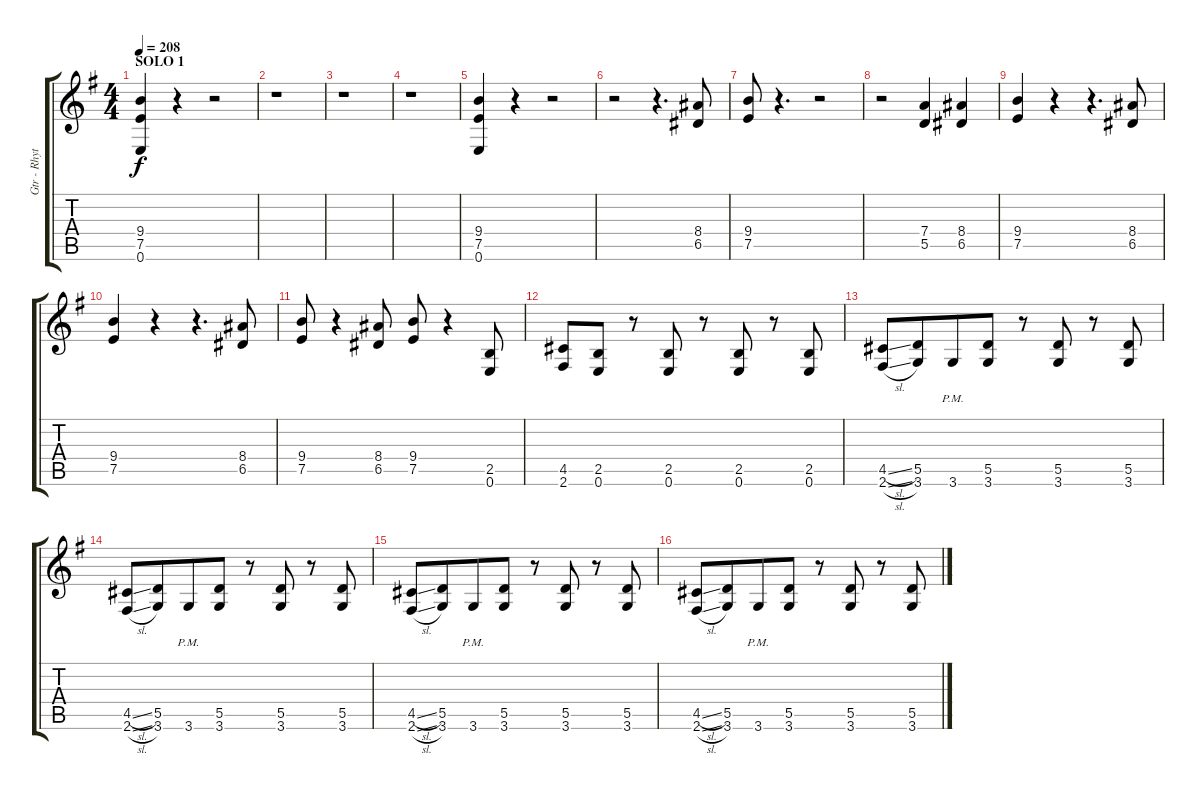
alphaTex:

\track ("Gtr - Rhythm 2" "Gtr - Rhyt") {instrument overdrivenguitar}
\staff {score tabs}
\tuning (E4 B3 G3 D3 A2 E2) {hide}
\ts (4 4)
\section ("" "SOLO 1")
\tempo 208
\clef g2
\ks eminor
(9.4 7.5 0.6).4{dy f} r.4 r.2 |
r.1 |
r.1 |
r.1 |
(9.4 7.5 0.6).4 r.4 r.2 |
r.2 r.4{d} (8.4 6.5).8 |
(9.4 7.5).8 r.4{d} r.2 |
r.2 (7.4 5.5).4 (8.4 6.5).4 |
(9.4 7.5).4 r.4 r.4{d} (8.4 6.5).8 |
(9.4 7.5).4 r.4 r.4{d} (8.4 6.5).8 |
(9.4 7.5).8 r.4 (8.4 6.5).8 (9.4 7.5).8 r.4 (2.5 0.6).8 |
(4.5 2.6).8 (2.5 0.6).8 r.8 (2.5 0.6).8 r.8 (2.5 0.6).8 r.8 (2.5 0.6).8 |
(4.5{sl} 2.6{sl}).8 (5.5 3.6).8{beam merge} 3.6{pm}.8 (5.5 3.6).8 r.8 (5.5 3.6).8 r.8 (5.5 3.6).8 |
(4.5{sl} 2.6{sl}).8 (5.5 3.6).8{beam merge} 3.6{pm}.8 (5.5 3.6).8 r.8 (5.5 3.6).8 r.8 (5.5 3.6).8 |
(4.5{sl} 2.6{sl}).8 (5.5 3.6).8{beam merge} 3.6{pm}.8 (5.5 3.6).8 r.8 (5.5 3.6).8 r.8 (5.5 3.6).8 |
(4.5{sl} 2.6{sl}).8 (5.5 3.6).8{beam merge} 3.6{pm}.8 (5.5 3.6).8 r.8 (5.5 3.6).8 r.8 (5.5 3.6).8
